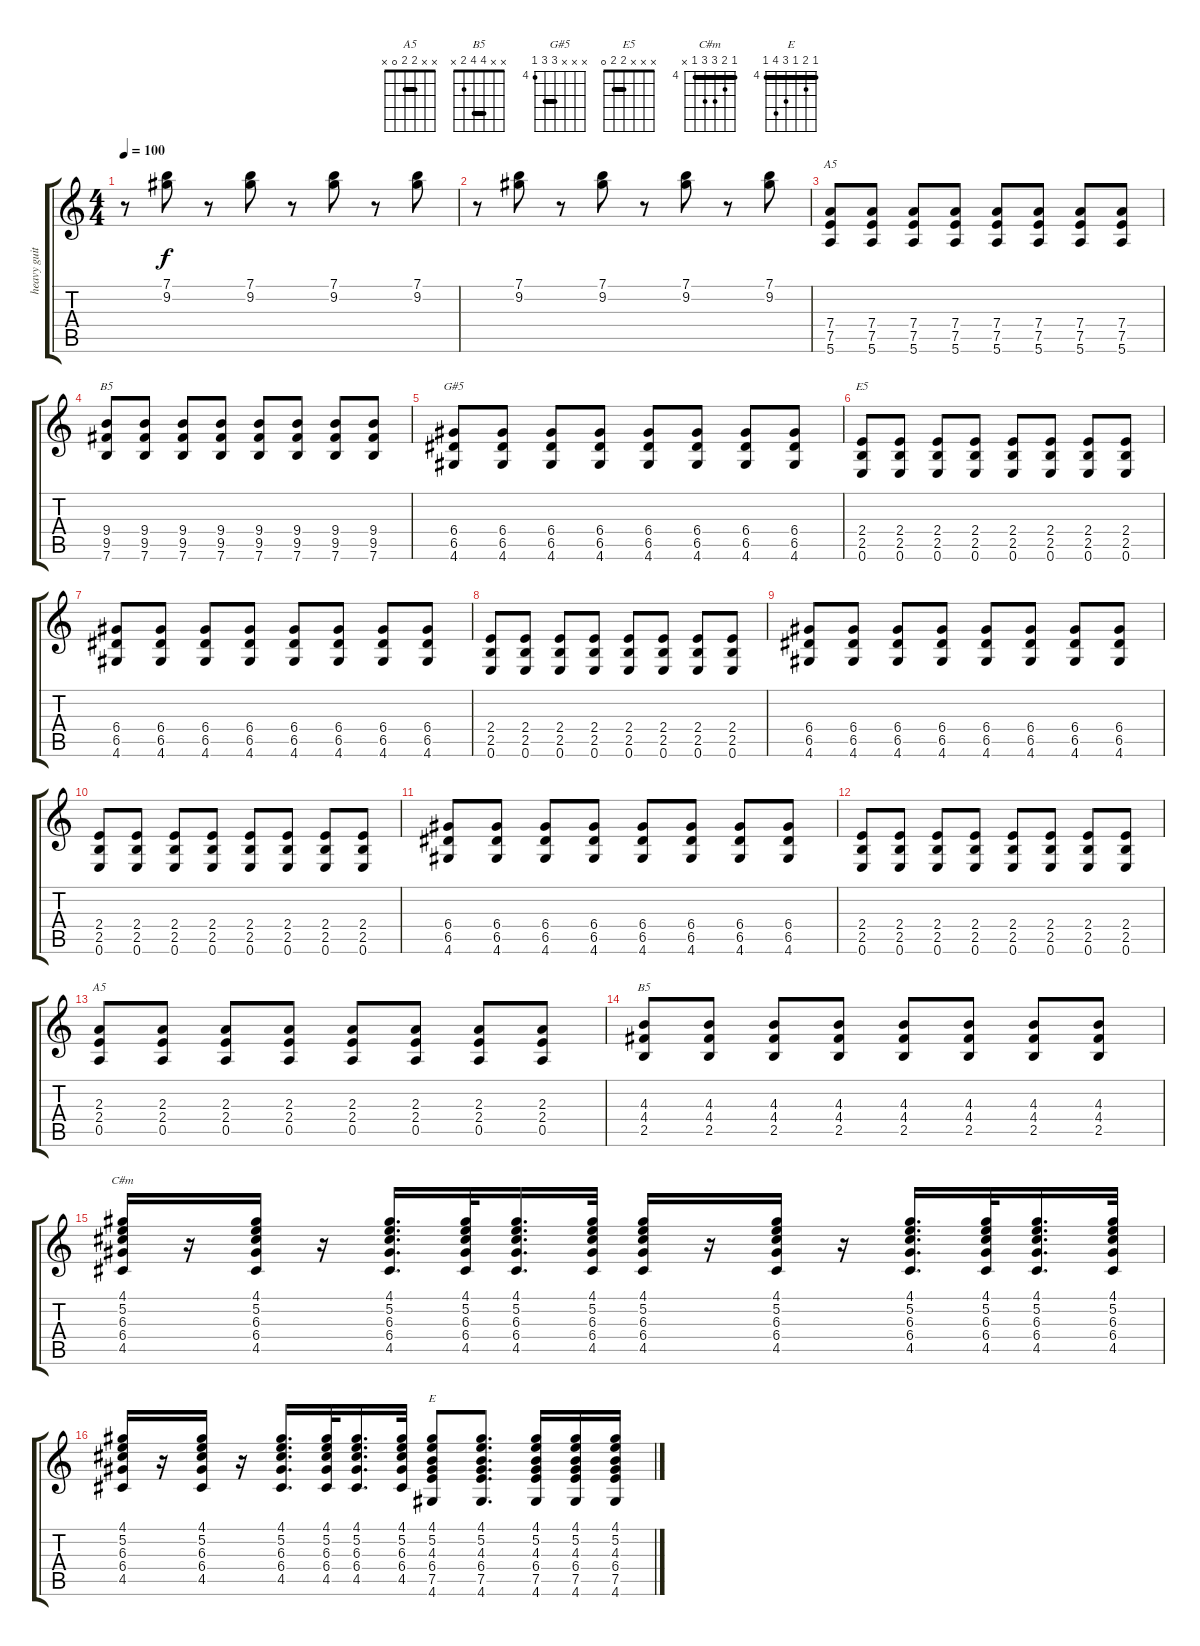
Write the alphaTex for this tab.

\track ("heavy guitar" "heavy guit") {instrument overdrivenguitar}
\staff {score tabs}
\tuning (E4 B3 G3 D3 A2 E2) {hide}
\chord ("A5" x x x 7 7 5) {firstfret 5 barre 7}
\chord ("B5" x x x 9 9 7) {firstfret 7 barre 9}
\chord ("G#5" x x x 6 6 4) {firstfret 4 barre 6}
\chord ("E5" x x x 2 2 0) {barre 2}
\chord ("A5" x x 2 2 0 x) {barre 2}
\chord ("B5" x x 4 4 2 x) {barre 4}
\chord ("C#m" 4 5 6 6 4 x) {firstfret 4 barre 4}
\chord ("E" 4 5 4 6 7 4) {firstfret 4 barre 4}
\ts (4 4)
\tempo 100
\clef g2
\ks c
r.8{dy f} (7.1 9.2).8 r.8 (7.1 9.2).8 r.8 (7.1 9.2).8 r.8 (7.1 9.2).8 |
r.8 (7.1 9.2).8 r.8 (7.1 9.2).8 r.8 (7.1 9.2).8 r.8 (7.1 9.2).8 |
(7.4 7.5 5.6).8{ch "A5"} (7.4 7.5 5.6).8 (7.4 7.5 5.6).8 (7.4 7.5 5.6).8 (7.4 7.5 5.6).8 (7.4 7.5 5.6).8 (7.4 7.5 5.6).8 (7.4 7.5 5.6).8 |
(9.4 9.5 7.6).8{ch "B5"} (9.4 9.5 7.6).8 (9.4 9.5 7.6).8 (9.4 9.5 7.6).8 (9.4 9.5 7.6).8 (9.4 9.5 7.6).8 (9.4 9.5 7.6).8 (9.4 9.5 7.6).8 |
(6.4 6.5 4.6).8{ch "G#5"} (6.4 6.5 4.6).8 (6.4 6.5 4.6).8 (6.4 6.5 4.6).8 (6.4 6.5 4.6).8 (6.4 6.5 4.6).8 (6.4 6.5 4.6).8 (6.4 6.5 4.6).8 |
(2.4 2.5 0.6).8{ch "E5"} (2.4 2.5 0.6).8 (2.4 2.5 0.6).8 (2.4 2.5 0.6).8 (2.4 2.5 0.6).8 (2.4 2.5 0.6).8 (2.4 2.5 0.6).8 (2.4 2.5 0.6).8 |
(6.4 6.5 4.6).8 (6.4 6.5 4.6).8 (6.4 6.5 4.6).8 (6.4 6.5 4.6).8 (6.4 6.5 4.6).8 (6.4 6.5 4.6).8 (6.4 6.5 4.6).8 (6.4 6.5 4.6).8 |
(2.4 2.5 0.6).8 (2.4 2.5 0.6).8 (2.4 2.5 0.6).8 (2.4 2.5 0.6).8 (2.4 2.5 0.6).8 (2.4 2.5 0.6).8 (2.4 2.5 0.6).8 (2.4 2.5 0.6).8 |
(6.4 6.5 4.6).8 (6.4 6.5 4.6).8 (6.4 6.5 4.6).8 (6.4 6.5 4.6).8 (6.4 6.5 4.6).8 (6.4 6.5 4.6).8 (6.4 6.5 4.6).8 (6.4 6.5 4.6).8 |
(2.4 2.5 0.6).8 (2.4 2.5 0.6).8 (2.4 2.5 0.6).8 (2.4 2.5 0.6).8 (2.4 2.5 0.6).8 (2.4 2.5 0.6).8 (2.4 2.5 0.6).8 (2.4 2.5 0.6).8 |
(6.4 6.5 4.6).8 (6.4 6.5 4.6).8 (6.4 6.5 4.6).8 (6.4 6.5 4.6).8 (6.4 6.5 4.6).8 (6.4 6.5 4.6).8 (6.4 6.5 4.6).8 (6.4 6.5 4.6).8 |
(2.4 2.5 0.6).8 (2.4 2.5 0.6).8 (2.4 2.5 0.6).8 (2.4 2.5 0.6).8 (2.4 2.5 0.6).8 (2.4 2.5 0.6).8 (2.4 2.5 0.6).8 (2.4 2.5 0.6).8 |
(2.3 2.4 0.5).8{ch "A5"} (2.3 2.4 0.5).8 (2.3 2.4 0.5).8 (2.3 2.4 0.5).8 (2.3 2.4 0.5).8 (2.3 2.4 0.5).8 (2.3 2.4 0.5).8 (2.3 2.4 0.5).8 |
(4.3 4.4 2.5).8{ch "B5"} (4.3 4.4 2.5).8 (4.3 4.4 2.5).8 (4.3 4.4 2.5).8 (4.3 4.4 2.5).8 (4.3 4.4 2.5).8 (4.3 4.4 2.5).8 (4.3 4.4 2.5).8 |
(4.1 5.2 6.3 6.4 4.5).16{ch "C#m"} r.16 (4.1 5.2 6.3 6.4 4.5).16 r.16 (4.1 5.2 6.3 6.4 4.5).16{d} (4.1 5.2 6.3 6.4 4.5).32 (4.1 5.2 6.3 6.4 4.5).16{d} (4.1 5.2 6.3 6.4 4.5).32 (4.1 5.2 6.3 6.4 4.5).16 r.16 (4.1 5.2 6.3 6.4 4.5).16 r.16 (4.1 5.2 6.3 6.4 4.5).16{d} (4.1 5.2 6.3 6.4 4.5).32 (4.1 5.2 6.3 6.4 4.5).16{d} (4.1 5.2 6.3 6.4 4.5).32 |
(4.1 5.2 6.3 6.4 4.5).16 r.16 (4.1 5.2 6.3 6.4 4.5).16 r.16 (4.1 5.2 6.3 6.4 4.5).16{d} (4.1 5.2 6.3 6.4 4.5).32 (4.1 5.2 6.3 6.4 4.5).16{d} (4.1 5.2 6.3 6.4 4.5).32 (4.1 5.2 4.3 6.4 7.5 4.6).8{ch "E"} (4.1 5.2 4.3 6.4 7.5 4.6).8{d} (4.1 5.2 4.3 6.4 7.5 4.6).16 (4.1 5.2 4.3 6.4 7.5 4.6).16 (4.1 5.2 4.3 6.4 7.5 4.6).16
